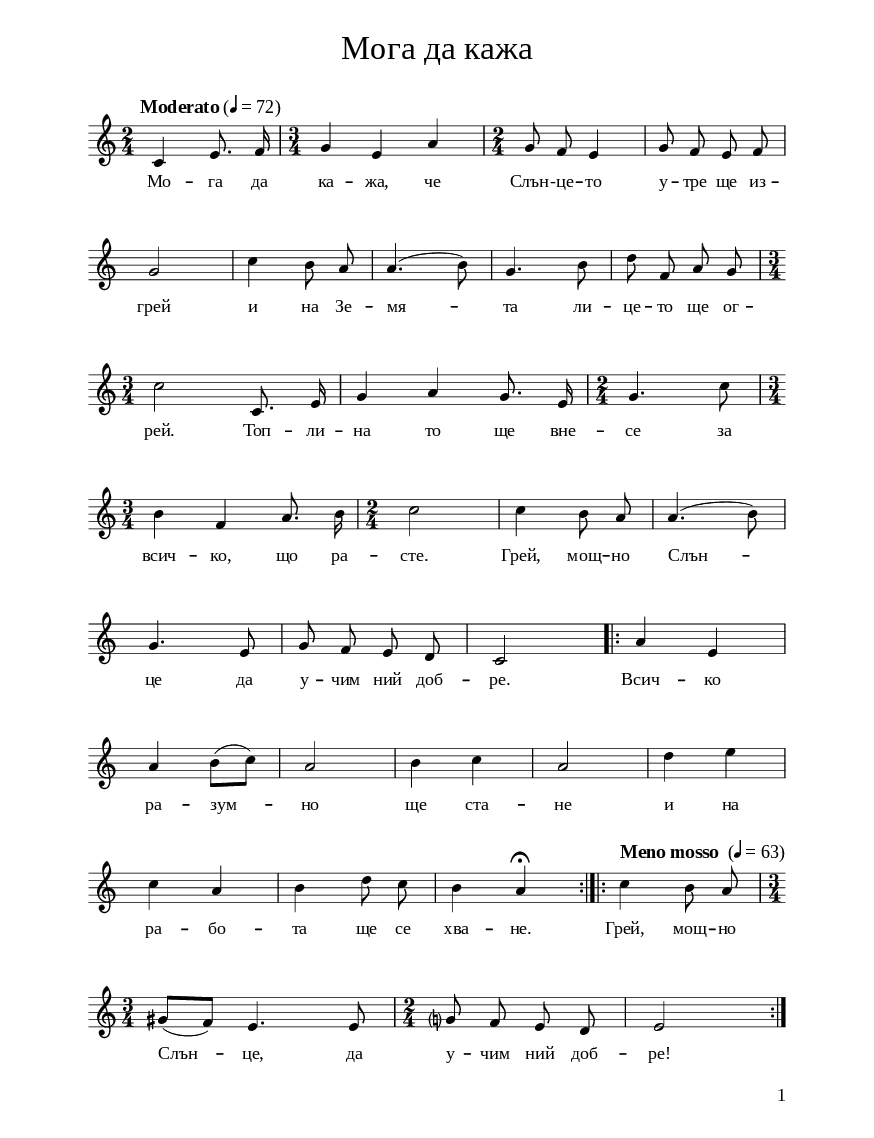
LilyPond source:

\version "2.24.2"

% include paper part and global functions
\include "include/globals.ily"

\bookpart {
  \label #'ref108
  \tocItem \markup "Мога да кажа"
  \include "include/bookpart-paper.ily"
  \score {
    \include "include/score-layout.ily"


    \new Voice \relative c' {
      \clef treble
      \key c \major
      \time 2/4
      \tempoFunc "Moderato" 4 "72"

      \autoBeamOff
      c4 e8. f16 |\time 3/4  g4 e  a4 |\time 2/4  g8 f8 e4 |  g8 f e f | \break

      g2 | c4 b8 a8 | a4. (b8) | g4. b8 | d8 f, a g | \break


      \time 3/4 c2 c,8. e16 | g4 a g8. e16 | \time 2/4 g4. c8 | \break

      \time 3/4  b4  f4  a8.  b16 | \time 2/4  | c2 | c4  b8  a8 | a4. (  b8 ) \break |

      g4.  e8 |  g8  f8  e8  d8 | c2
      | \bar ".|:"  \key a \minor a'4  e4 \break |
      a4  b8 ( [  c8 ) ] | a2 | b4  c4 | a2 | d4  e4 \break |
      c4  a4 | b4  d8  c8 | b4  a4 ^\fermata


      \tempoFunc "Meno mosso " 4 "63"| \bar ":|.|:" c4  b8  a8 \break |

      \time 3/4  | gis8 ( [  f8 ) ]  e4.  e8 | \time 2/4  | g?8  f8  e8  d8 | e2
      \bar ":|."

    }

    \addlyrics {
      Мо -- га да ка -- жа,

      че Слън -- "-це" -- то у -- тре ще из -- грей

      и на Зе -- мя -- та ли -- це -- то ще ог -- рей.

      Топ -- ли -- на то ще вне -- се

      за всич -- ко, що ра -- сте.

      Грей, мощ -- но Слън -- це

      да у -- чим ний доб -- ре.

      Всич -- ко ра  -- зум  -- но ще

      ста  -- не и на ра  -- бо  -- та ще

      се хва  -- не. Грей, мощ  -- но Слън

      -- це, да у  -- чим ний доб  --
      ре!
    }

    \header {
      title = \titleFunc "Мога да кажа" "Moga da kaža"
    }

    \midi{}

  }



} % bookpart
